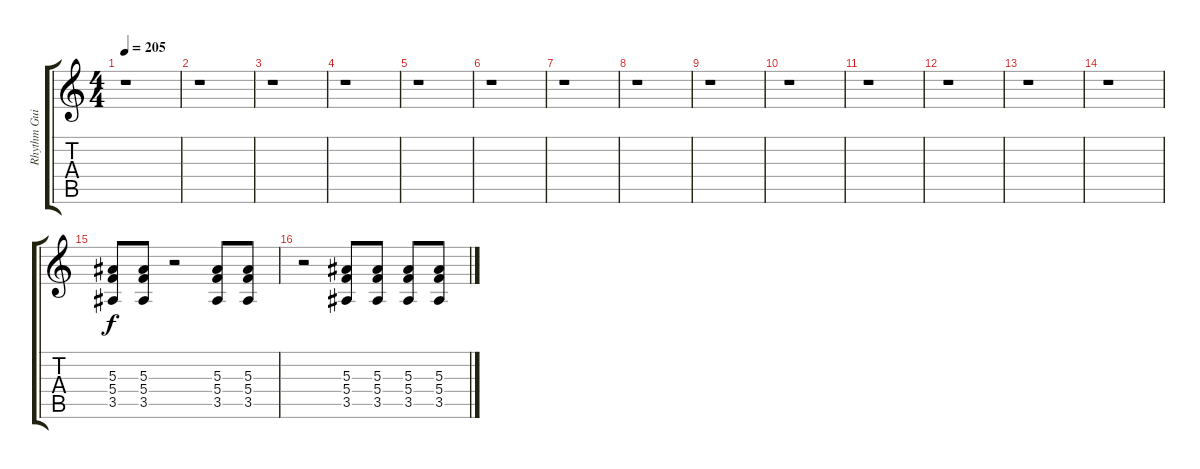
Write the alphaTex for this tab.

\track ("Rhythm Guitar" "Rhythm Gui") {instrument distortionguitar}
\staff {score tabs}
\tuning (D4 A3 F3 C3 G2 D2) {hide}
\ts (4 4)
\tempo 205
\clef g2
\ks c
r.1{dy f} |
r.1 |
r.1 |
r.1 |
r.1 |
r.1 |
r.1 |
r.1 |
r.1 |
r.1 |
r.1 |
r.1 |
r.1 |
r.1 |
(5.3 5.4 3.5).8 (5.3 5.4 3.5).8 r.2 (5.3 5.4 3.5).8 (5.3 5.4 3.5).8 |
r.2 (5.3 5.4 3.5).8 (5.3 5.4 3.5).8 (5.3 5.4 3.5).8 (5.3 5.4 3.5).8
